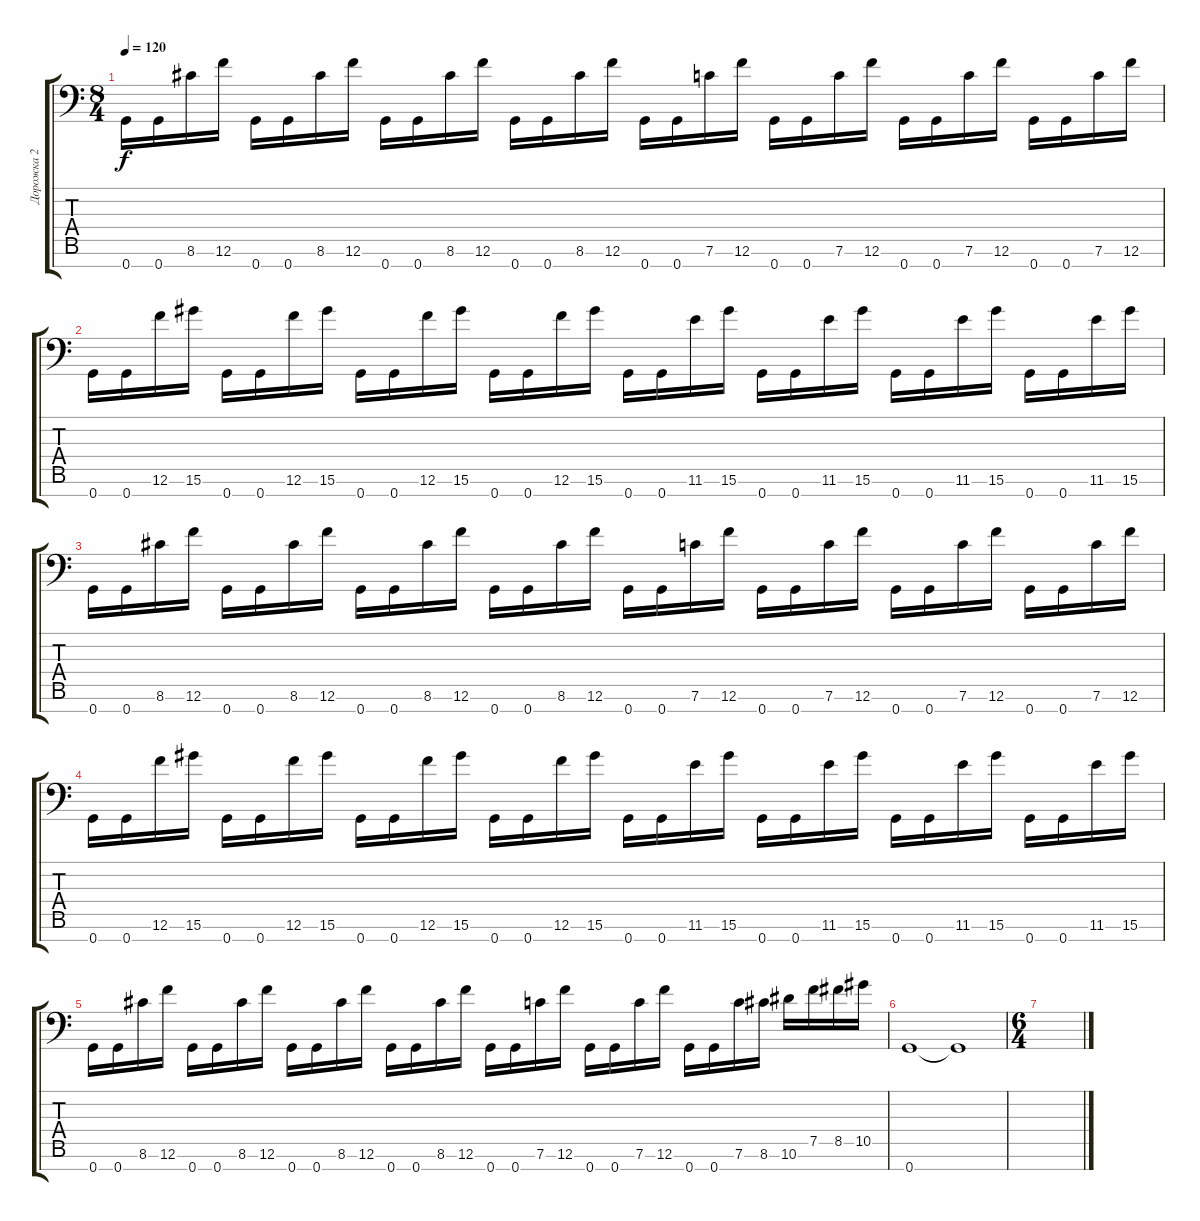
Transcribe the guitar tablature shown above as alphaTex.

\track ("Дорожка 2" "Дорожка 2") {instrument distortionguitar}
\staff {score tabs}
\tuning (E4 C4 G3 Eb3 Bb2 F2 G1) {hide}
\ts (8 4)
\tempo 120
\clef f4
\ks c
0.7.16{dy f} 0.7.16 8.6.16 12.6.16 0.7.16 0.7.16 8.6.16 12.6.16 0.7.16 0.7.16 8.6.16 12.6.16 0.7.16 0.7.16 8.6.16 12.6.16 0.7.16 0.7.16 7.6.16 12.6.16 0.7.16 0.7.16 7.6.16 12.6.16 0.7.16 0.7.16 7.6.16 12.6.16 0.7.16 0.7.16 7.6.16 12.6.16 |
0.7.16 0.7.16 12.6.16 15.6.16 0.7.16 0.7.16 12.6.16 15.6.16 0.7.16 0.7.16 12.6.16 15.6.16 0.7.16 0.7.16 12.6.16 15.6.16 0.7.16 0.7.16 11.6.16 15.6.16 0.7.16 0.7.16 11.6.16 15.6.16 0.7.16 0.7.16 11.6.16 15.6.16 0.7.16 0.7.16 11.6.16 15.6.16 |
0.7.16 0.7.16 8.6.16 12.6.16 0.7.16 0.7.16 8.6.16 12.6.16 0.7.16 0.7.16 8.6.16 12.6.16 0.7.16 0.7.16 8.6.16 12.6.16 0.7.16 0.7.16 7.6.16 12.6.16 0.7.16 0.7.16 7.6.16 12.6.16 0.7.16 0.7.16 7.6.16 12.6.16 0.7.16 0.7.16 7.6.16 12.6.16 |
0.7.16 0.7.16 12.6.16 15.6.16 0.7.16 0.7.16 12.6.16 15.6.16 0.7.16 0.7.16 12.6.16 15.6.16 0.7.16 0.7.16 12.6.16 15.6.16 0.7.16 0.7.16 11.6.16 15.6.16 0.7.16 0.7.16 11.6.16 15.6.16 0.7.16 0.7.16 11.6.16 15.6.16 0.7.16 0.7.16 11.6.16 15.6.16 |
0.7.16 0.7.16 8.6.16 12.6.16 0.7.16 0.7.16 8.6.16 12.6.16 0.7.16 0.7.16 8.6.16 12.6.16 0.7.16 0.7.16 8.6.16 12.6.16 0.7.16 0.7.16 7.6.16 12.6.16 0.7.16 0.7.16 7.6.16 12.6.16 0.7.16 0.7.16 7.6.16 8.6.16 10.6.16 7.5.16 8.5.16 10.5.16 |
0.7.1 0.7{t}.1 |
\ts (6 4)
